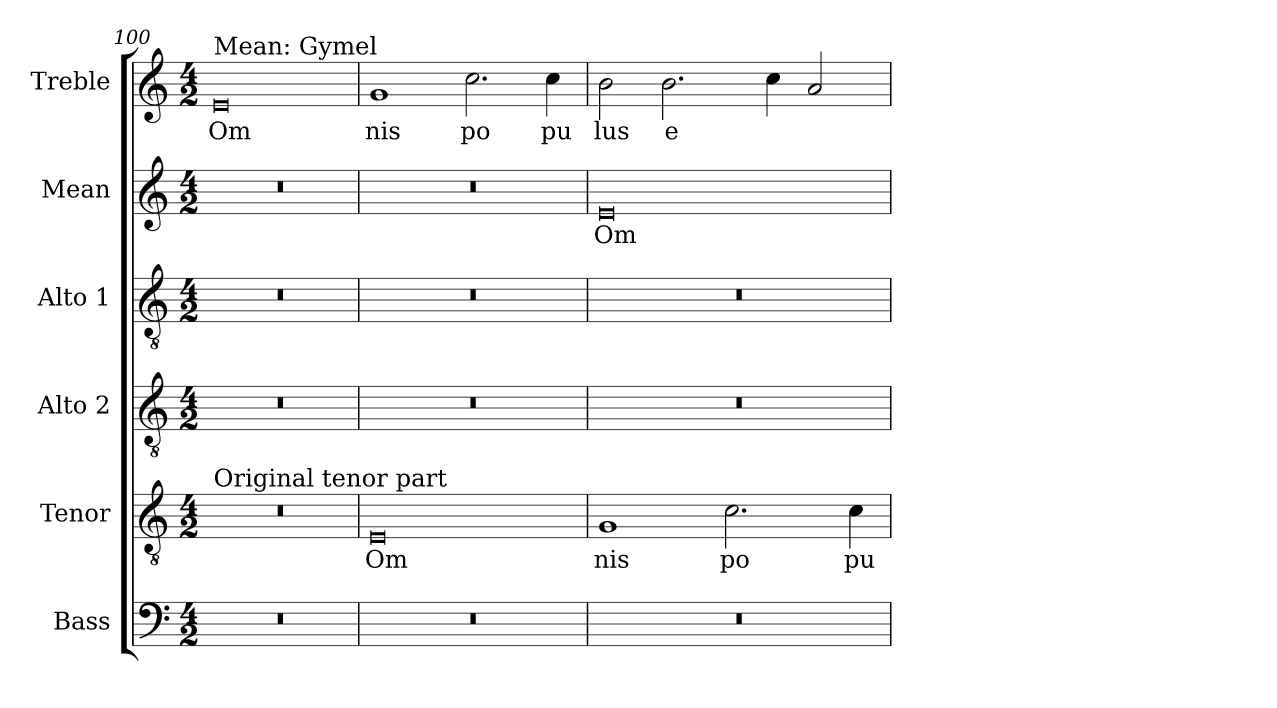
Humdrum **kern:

**kern	**kern	**text	**kern	**kern	**kern	**text	**kern	**text
*part6	*part5	*part5	*part4	*part3	*part2	*part2	*part1	*part1
*staff6	*staff5	*staff5	*staff4	*staff3	*staff2	*staff2	*staff1	*staff1
*I"Bass	*I"Tenor	*	*I"Alto 2	*I"Alto 1	*I"Mean	*	*I"Treble	*
*I'B.	*I'T.	*	*I'A2.	*I'A1	*I'M.	*	*I'Tr.	*
*clefF4	*clefGv2	*	*clefGv2	*clefGv2	*clefG2	*	*clefG2	*
*	*ITrd7c12	*	*ITrd7c12	*ITrd7c12	*	*	*	*
*k[]	*k[]	*	*k[]	*k[]	*k[]	*	*k[]	*
*C:	*C:	*	*C:	*C:	*C:	*	*C:	*
*M4/2	*M4/2	*	*M4/2	*M4/2	*M4/2	*	*M4/2	*
*MM212	*MM212	*	*MM212	*MM212	*MM212	*	*MM212	*
=100	=100	=100	=100	=100	=100	=100	=100	=100
!LO:N:vis=1	!LO:N:vis=1	!	!LO:N:vis=1	!LO:N:vis=1	!LO:N:vis=1	!	!	!
!	!	!	!	!	!	!	!LO:TX:a:t=Mean&colon; Gymel	!
!	!LO:TX:a:t=Original tenor part	!	!	!	!	!	!	!
!	!	!	!	!	!	!	!	!LO:LY:b:color=#000000
0r	0r	.	0r	0r	0r	.	0ei	Om
=101	=101	=101	=101	=101	=101	=101	=101	=101
!LO:N:vis=1	!	!	!	!	!	!	!	!
!	!	!LO:LY:b:color=#000000	!LO:N:vis=1	!LO:N:vis=1	!LO:N:vis=1	!	!	!
!	!	!	!	!	!	!	!	!LO:LY:b:color=#000000
0r	0EEi	Om	0r	0r	0r	.	1gi	nis
!	!	!	!	!	!	!	!	!LO:LY:b:color=#000000
.	.	.	.	.	.	.	2.cci\	po
!	!	!	!	!	!	!	!	!LO:LY:b:color=#000000
.	.	.	.	.	.	.	4cci\	pu
=102	=102	=102	=102	=102	=102	=102	=102	=102
!LO:N:vis=1	!	!	!	!	!	!	!	!
!	!	!LO:LY:b:color=#000000	!LO:N:vis=1	!LO:N:vis=1	!	!	!	!
!	!	!	!	!	!	!LO:LY:b:color=#000000	!	!
!	!	!	!	!	!	!	!	!LO:LY:b:color=#000000
0r	1GGi	nis	0r	0r	0ei	Om	2bi\	lus
!	!	!	!	!	!	!	!	!LO:LY:b:color=#000000
.	.	.	.	.	.	.	2.bi\	e
!	!	!LO:LY:b:color=#000000	!	!	!	!	!	!
.	2.Ci\	po	.	.	.	.	.	.
.	.	.	.	.	.	.	4cci\	.
.	.	.	.	.	.	.	2ai/	.
!	!	!LO:LY:b:color=#000000	!	!	!	!	!	!
.	4Ci\	pu	.	.	.	.	.	.
=	=	=	=	=	=	=	=	=
*-	*-	*-	*-	*-	*-	*-	*-	*-
